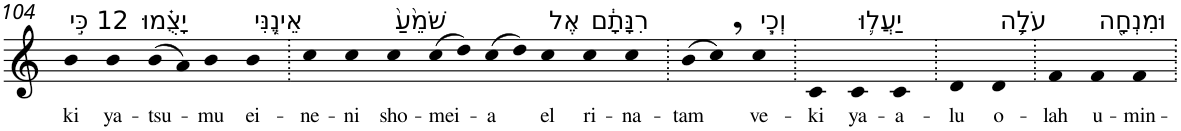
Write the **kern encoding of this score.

**kern	**text
*part1	*part1
*staff1	*staff1
*I"Piano	*
*I'Pno	*
!!LO:PB:g=z
*clefG2	*
*k[]	*
=104	=104
!LO:TX:a:t=12 כִּ֣י	!
!	!LO:LY:b
4b	ki
!LO:TX:a:t=יָצֻ֗מוּ	!
!	!LO:LY:b
4b	ya-
!	!LO:LY:b
(>8b	-tsu-
8a)	.
!	!LO:LY:b
4b	-mu
!LO:TX:a:t=אֵינֶ֤נִּי	!
!	!LO:LY:b
4b	ei-
=105.	=105.
!	!LO:LY:b
4cc	-ne-
!	!LO:LY:b
4cc	-ni
!LO:TX:a:t=שֹׁמֵ֙עַ֙	!
!	!LO:LY:b
4cc	sho-
!	!LO:LY:b
(>8cc	-mei-
8dd)	.
!	!LO:LY:b
(>8cc	-a
8dd)	.
!LO:TX:a:t=אֶל	!
!	!LO:LY:b
4cc	el
!LO:TX:a:t=רִנָּתָ֔ם	!
!	!LO:LY:b
4cc	ri-
!	!LO:LY:b
4cc	-na-
=106.	=106.
!	!LO:LY:b
(>8b	-tam
8cc,)	.
!LO:TX:a:t=וְכִ֧י	!
!	!LO:LY:b
4cc	ve-
=107.	=107.
!	!LO:LY:b
4c	-ki
!LO:TX:a:t=יַעֲל֛וּ	!
!	!LO:LY:b
4c	ya-
!	!LO:LY:b
4c	-a-
=108.	=108.
!	!LO:LY:b
4d	-lu
!LO:TX:a:t=עֹלָ֥ה	!
!	!LO:LY:b
4d	o-
=109.	=109.
!	!LO:LY:b
4f	-lah
!LO:TX:a:t=וּמִנְחָ֖ה	!
!	!LO:LY:b
4f	u-
!	!LO:LY:b
4f	-min-
=.	=.
*-	*-
